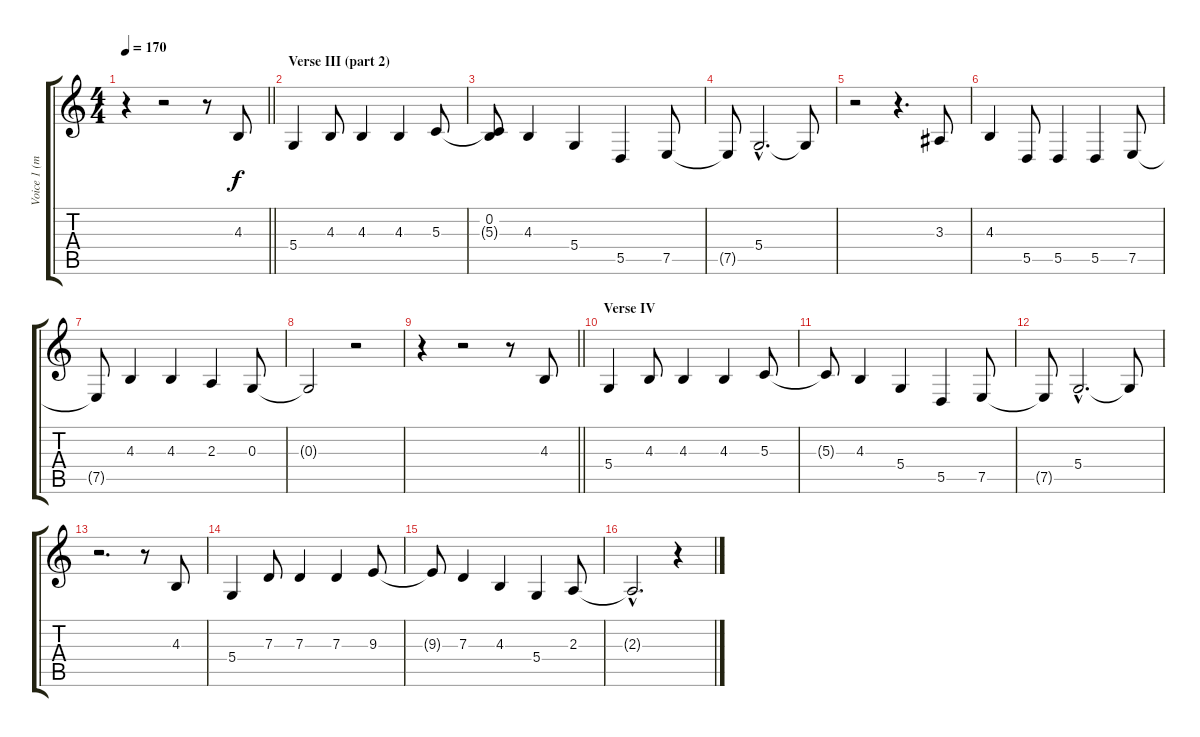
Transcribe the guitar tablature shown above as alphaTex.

\track ("Voice 1 (main)" "Voice 1 (m") {instrument violin}
\staff {score tabs}
\tuning (E4 B3 G3 D3 A2 E2) {hide}
\ts (4 4)
\tempo 170
\clef g2
\barLineRight lightlight
\ks c
r.4{dy f} r.2 r.8 4.3.8 |
\section ("" "Verse III (part 2)")
5.4.4 4.3.8 4.3.4 4.3.4 5.3.8 |
(0.2 5.3{t}).8 4.3.4 5.4.4 5.5.4 7.5.8 |
7.5{t}.8 5.4{hac}.2{d} 5.4{t}.8 |
r.2 r.4{d} 3.3.8 |
4.3.4 5.5.8 5.5.4 5.5.4 7.5.8 |
7.5{t}.8 4.3.4 4.3.4 2.3.4 0.3.8 |
0.3{t}.2 r.2 |
\barLineRight lightlight
r.4 r.2 r.8 4.3.8 |
\section ("" "Verse IV")
5.4.4 4.3.8 4.3.4 4.3.4 5.3.8 |
5.3{t}.8 4.3.4 5.4.4 5.5.4 7.5.8 |
7.5{t}.8 5.4{hac}.2{d} 5.4{t}.8 |
r.2{d} r.8 4.3.8 |
5.4.4 7.3.8 7.3.4 7.3.4 9.3.8 |
9.3{t}.8 7.3.4 4.3.4 5.4.4 2.3.8 |
2.3{hac t}.2{d} r.4
